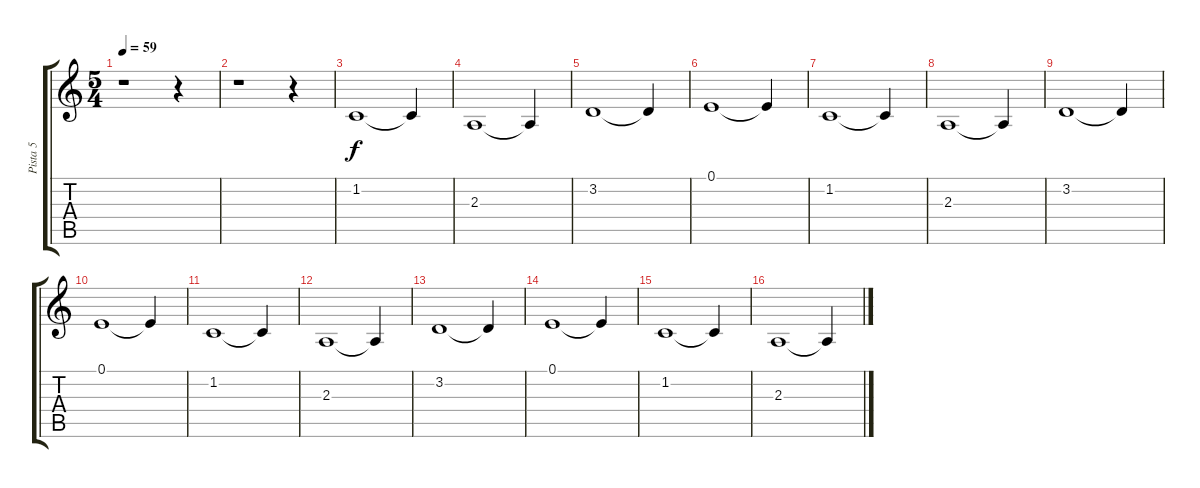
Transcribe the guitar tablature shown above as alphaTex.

\track ("Pista 5" "Pista 5") {instrument synthstrings2}
\staff {score tabs}
\tuning (E4 B3 G3 D3 A2 E2) {hide}
\ts (5 4)
\tempo 59
\clef g2
\ks c
r.1{dy f instrument synthstrings2} r.4 |
r.1 r.4 |
1.2.1 1.2{t}.4 |
2.3.1 2.3{t}.4 |
3.2.1 3.2{t}.4 |
0.1.1 0.1{t}.4 |
1.2.1 1.2{t}.4 |
2.3.1 2.3{t}.4 |
3.2.1 3.2{t}.4 |
0.1.1 0.1{t}.4 |
1.2.1 1.2{t}.4 |
2.3.1 2.3{t}.4 |
3.2.1 3.2{t}.4 |
0.1.1 0.1{t}.4 |
1.2.1 1.2{t}.4 |
2.3.1 2.3{t}.4
